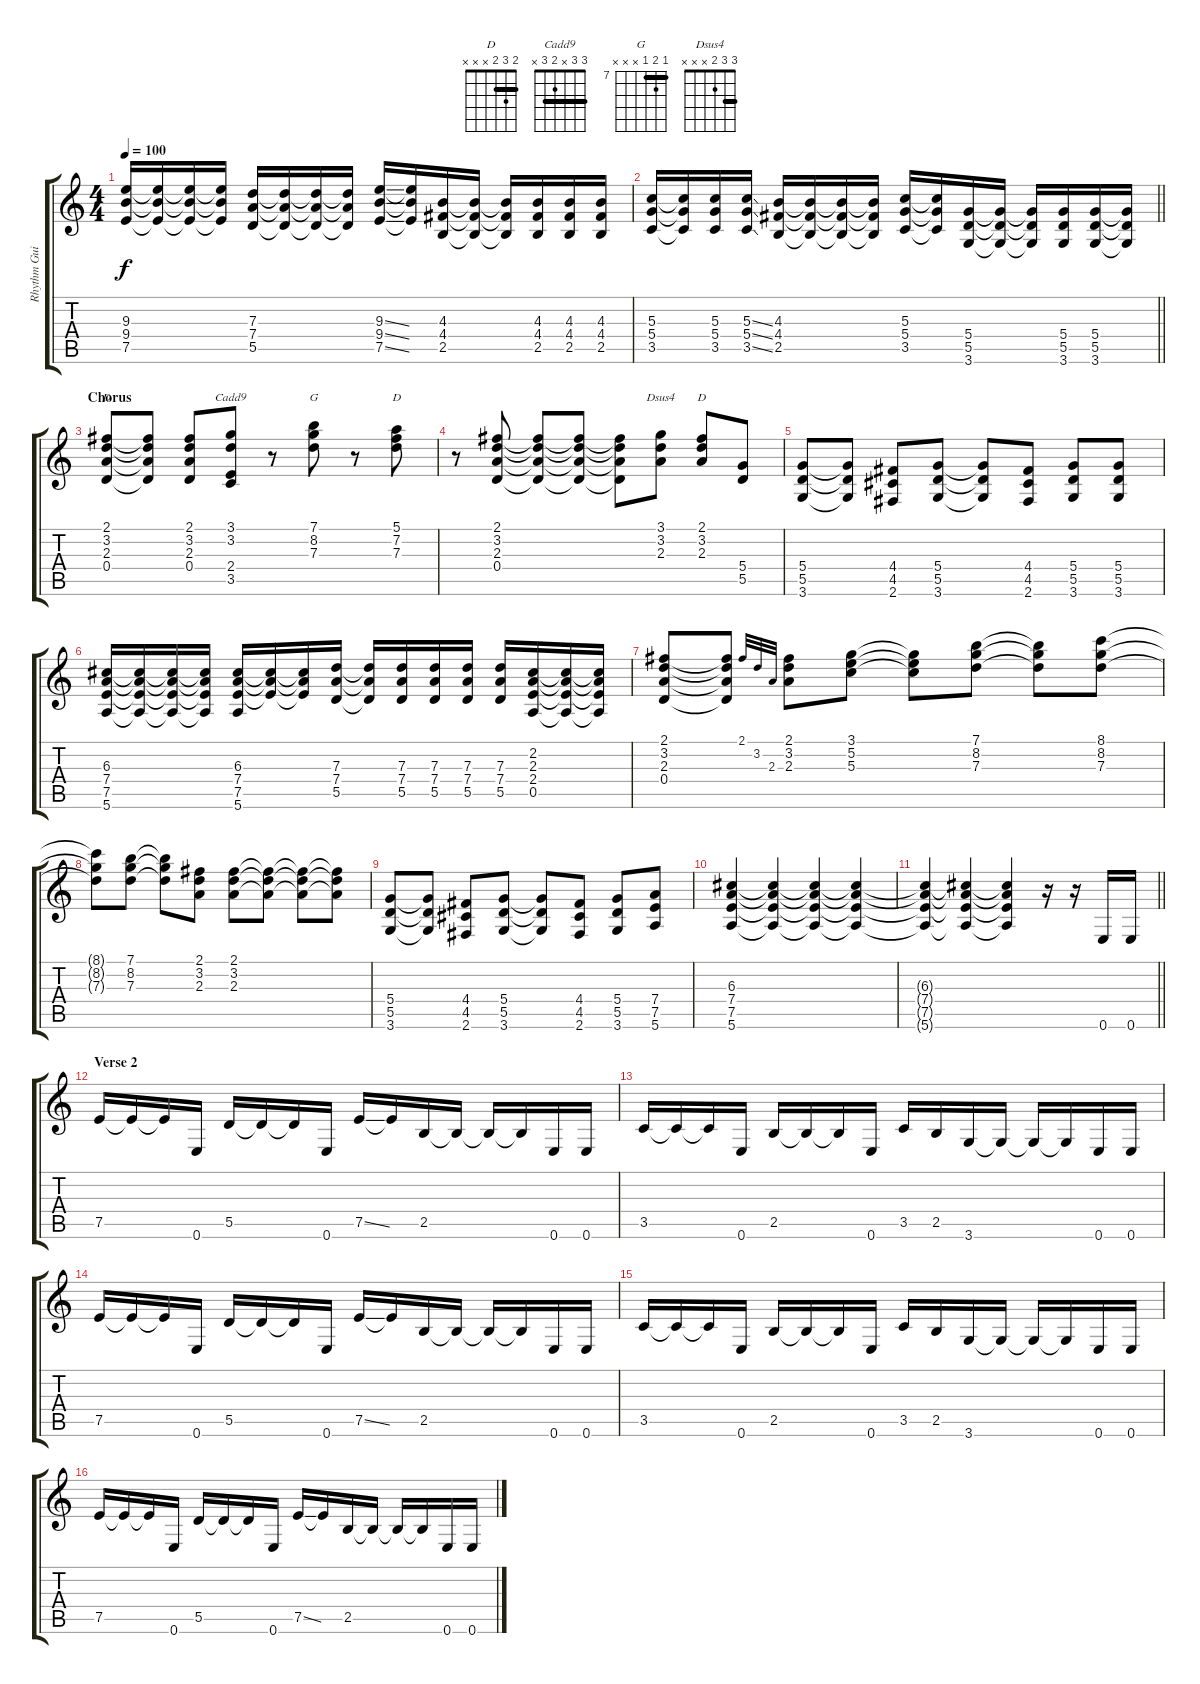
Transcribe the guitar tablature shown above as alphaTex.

\track ("Rhythm Guitar" "Rhythm Gui") {solo instrument distortionguitar}
\staff {score tabs}
\tuning (E4 B3 G3 D3 A2 E2) {hide}
\chord ("D" 2 3 2 0 x x) {barre 2}
\chord ("Cadd9" 3 3 x 2 3 x) {barre 3}
\chord ("G" 7 8 7 x x x) {firstfret 7 barre 7}
\chord ("D" 5 7 7 x x x) {firstfret 5}
\chord ("Dsus4" 3 3 2 x x x) {barre 3}
\chord ("D" 2 3 2 x x x) {barre 2}
\ts (4 4)
\tempo 100
\clef g2
\ks c
(9.3 9.4 7.5).16{dy f} (9.3{t} 9.4{t} 7.5{t}).16 (9.3{t} 9.4{t} 7.5{t}).16 (9.3{t} 9.4{t} 7.5{t}).16 (7.3 7.4 5.5).16 (7.3{t} 7.4{t} 5.5{t}).16 (7.3{t} 7.4{t} 5.5{t}).16 (7.3{t} 7.4{t} 5.5{t}).16 (9.3{ss} 9.4{ss} 7.5{ss}).16 (9.3{t} 9.4{t} 7.5{t}).16 (4.3 4.4 2.5).16 (4.3{t} 4.4{t} 2.5{t}).16 (4.3{t} 4.4{t} 2.5{t}).16 (4.3 4.4 2.5).16 (4.3 4.4 2.5).16 (4.3 4.4 2.5).16 |
\barLineRight lightlight
(5.3 5.4 3.5).16 (5.3{t} 5.4{t} 3.5{t}).16 (5.3 5.4 3.5).16 (5.3{ss} 5.4{ss} 3.5{ss}).16 (4.3 4.4 2.5).16 (4.3{t} 4.4{t} 2.5{t}).16 (4.3{t} 4.4{t} 2.5{t}).16 (4.3{t} 4.4{t} 2.5{t}).16 (5.3 5.4 3.5).16 (5.3{t} 5.4{t} 3.5{t}).16 (5.4 5.5 3.6).16 (5.4{t} 5.5{t} 3.6{t}).16 (5.4{t} 5.5{t} 3.6{t}).16 (5.4 5.5 3.6).16 (5.4 5.5 3.6).16 (5.4{t} 5.5{t} 3.6{t}).16 |
\section ("" "Chorus")
(2.1 3.2 2.3 0.4).8{ch "D"} (2.1{t} 3.2{t} 2.3{t} 0.4{t}).8 (2.1 3.2 2.3 0.4).8 (3.1 3.2 2.4 3.5).8{ch "Cadd9"} r.8 (7.1 8.2 7.3).8{ch "G"} r.8 (5.1 7.2 7.3).8{ch "D"} |
r.8 (2.1 3.2 2.3 0.4).8 (2.1{t} 3.2{t} 2.3{t} 0.4{t}).8 (2.1{t} 3.2{t} 2.3{t} 0.4{t}).8 (2.1{t} 3.2{t} 2.3{t} 0.4{t}).8 (3.1 3.2 2.3).8{ch "Dsus4"} (2.1 3.2 2.3).8{ch "D"} (5.4 5.5).8 |
(5.4 5.5 3.6).8 (5.4{t} 5.5{t} 3.6{t}).8 (4.4 4.5 2.6).8 (5.4 5.5 3.6).8 (5.4{t} 5.5{t} 3.6{t}).8 (4.4 4.5 2.6).8 (5.4 5.5 3.6).8 (5.4 5.5 3.6).8 |
(6.3 7.4 7.5 5.6).16 (6.3{t} 7.4{t} 7.5{t} 5.6{t}).16 (6.3{t} 7.4{t} 7.5{t} 5.6{t}).16 (6.3{t} 7.4{t} 7.5{t} 5.6{t}).16 (6.3 7.4 7.5 5.6).16 (6.3{t} 7.4{t} 7.5{t}).16 (6.3{t} 7.4{t} 7.5{t}).16 (7.3 7.4 5.5).16 (7.3{t} 7.4{t} 5.5{t}).16 (7.3 7.4 5.5).16 (7.3 7.4 5.5).16 (7.3 7.4 5.5).16 (7.3 7.4 5.5).16 (2.2 2.3 2.4 0.5).16 (2.2{t} 2.3{t} 2.4{t} 0.5{t}).16 (2.2{t} 2.3{t} 2.4{t} 0.5{t}).16 |
(2.1 3.2 2.3 0.4).8 (2.1{t} 3.2{t} 2.3{t} 0.4{t}).8 2.1.32{gr onbeat} 3.2.32{gr onbeat} 2.3.32{gr onbeat} (2.1 3.2 2.3).8 (3.1 5.2 5.3).8 (3.1{t} 5.2{t} 5.3{t}).8 (7.1 8.2 7.3).8 (7.1{t} 8.2{t} 7.3{t}).8 (8.1 8.2 7.3).8 |
(8.1{t} 8.2{t} 7.3{t}).8 (7.1 8.2 7.3).8 (7.1{t} 8.2{t} 7.3{t}).8 (2.1 3.2 2.3).8 (2.1 3.2 2.3).8 (2.1{t} 3.2{t} 2.3{t}).8 (2.1{t} 3.2{t} 2.3{t}).8 (2.1{t} 3.2{t} 2.3{t}).8 |
(5.4 5.5 3.6).8 (5.4{t} 5.5{t} 3.6{t}).8 (4.4 4.5 2.6).8 (5.4 5.5 3.6).8 (5.4{t} 5.5{t} 3.6{t}).8 (4.4 4.5 2.6).8 (5.4 5.5 3.6).8 (7.4 7.5 5.6).8 |
(6.3 7.4 7.5 5.6).4 (6.3{t} 7.4{t} 7.5{t} 5.6{t}).4 (6.3{t} 7.4{t} 7.5{t} 5.6{t}).4 (6.3{t} 7.4{t} 7.5{t} 5.6{t}).4 |
\barLineRight lightlight
(6.3{t} 7.4{t} 7.5{t} 5.6{t}).4 (6.3{t} 7.4{t} 7.5{t} 5.6{t}).4 (6.3{t} 7.4{t} 7.5{t} 5.6{t}).4 r.16 r.16 0.6.16 0.6.16 |
\section ("" "Verse 2")
7.5.16 7.5{t}.16 7.5{t}.16 0.6.16 5.5.16 5.5{t}.16 5.5{t}.16 0.6.16 7.5{ss}.16 7.5{t}.16 2.5.16 2.5{t}.16 2.5{t}.16 2.5{t}.16 0.6.16 0.6.16 |
3.5.16 3.5{t}.16 3.5{t}.16 0.6.16 2.5.16 2.5{t}.16 2.5{t}.16 0.6.16 3.5.16 2.5.16 3.6.16 3.6{t}.16 3.6{t}.16 3.6{t}.16 0.6.16 0.6.16 |
7.5.16 7.5{t}.16 7.5{t}.16 0.6.16 5.5.16 5.5{t}.16 5.5{t}.16 0.6.16 7.5{ss}.16 7.5{t}.16 2.5.16 2.5{t}.16 2.5{t}.16 2.5{t}.16 0.6.16 0.6.16 |
3.5.16 3.5{t}.16 3.5{t}.16 0.6.16 2.5.16 2.5{t}.16 2.5{t}.16 0.6.16 3.5.16 2.5.16 3.6.16 3.6{t}.16 3.6{t}.16 3.6{t}.16 0.6.16 0.6.16 |
7.5.16 7.5{t}.16 7.5{t}.16 0.6.16 5.5.16 5.5{t}.16 5.5{t}.16 0.6.16 7.5{ss}.16 7.5{t}.16 2.5.16 2.5{t}.16 2.5{t}.16 2.5{t}.16 0.6.16 0.6.16
